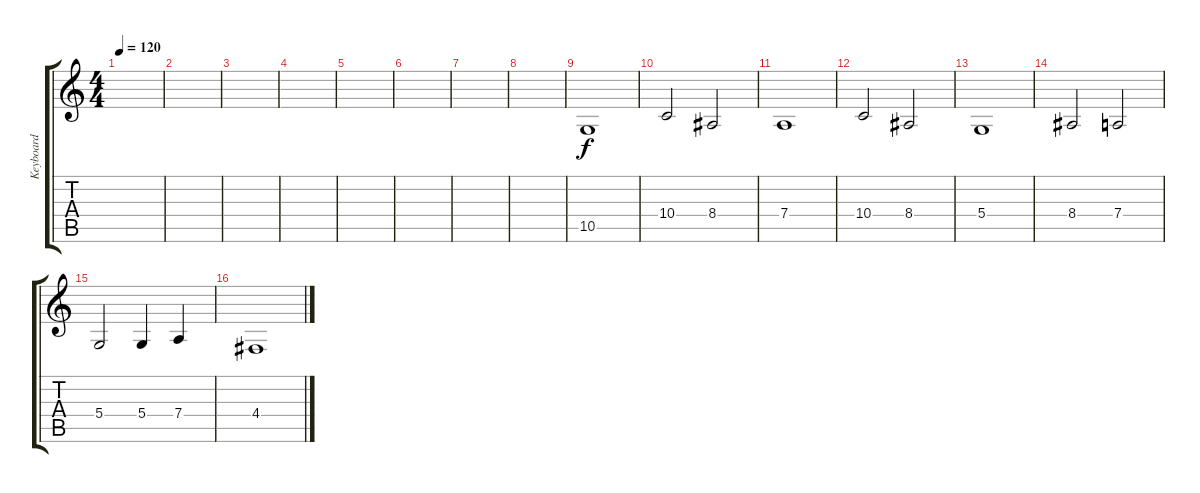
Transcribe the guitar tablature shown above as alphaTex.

\track ("Keyboard" "Keyboard") {instrument synthstrings1}
\staff {score tabs}
\tuning (E4 B3 G3 D3 A2 E2) {hide}
\ts (4 4)
\tempo 120
\clef g2
\ks c
|
|
|
|
|
|
|
|
10.5.1 |
10.4.2 8.4.2 |
7.4.1 |
10.4.2 8.4.2 |
5.4.1 |
8.4.2 7.4.2 |
5.4.2 5.4.4 7.4.4 |
4.4.1
